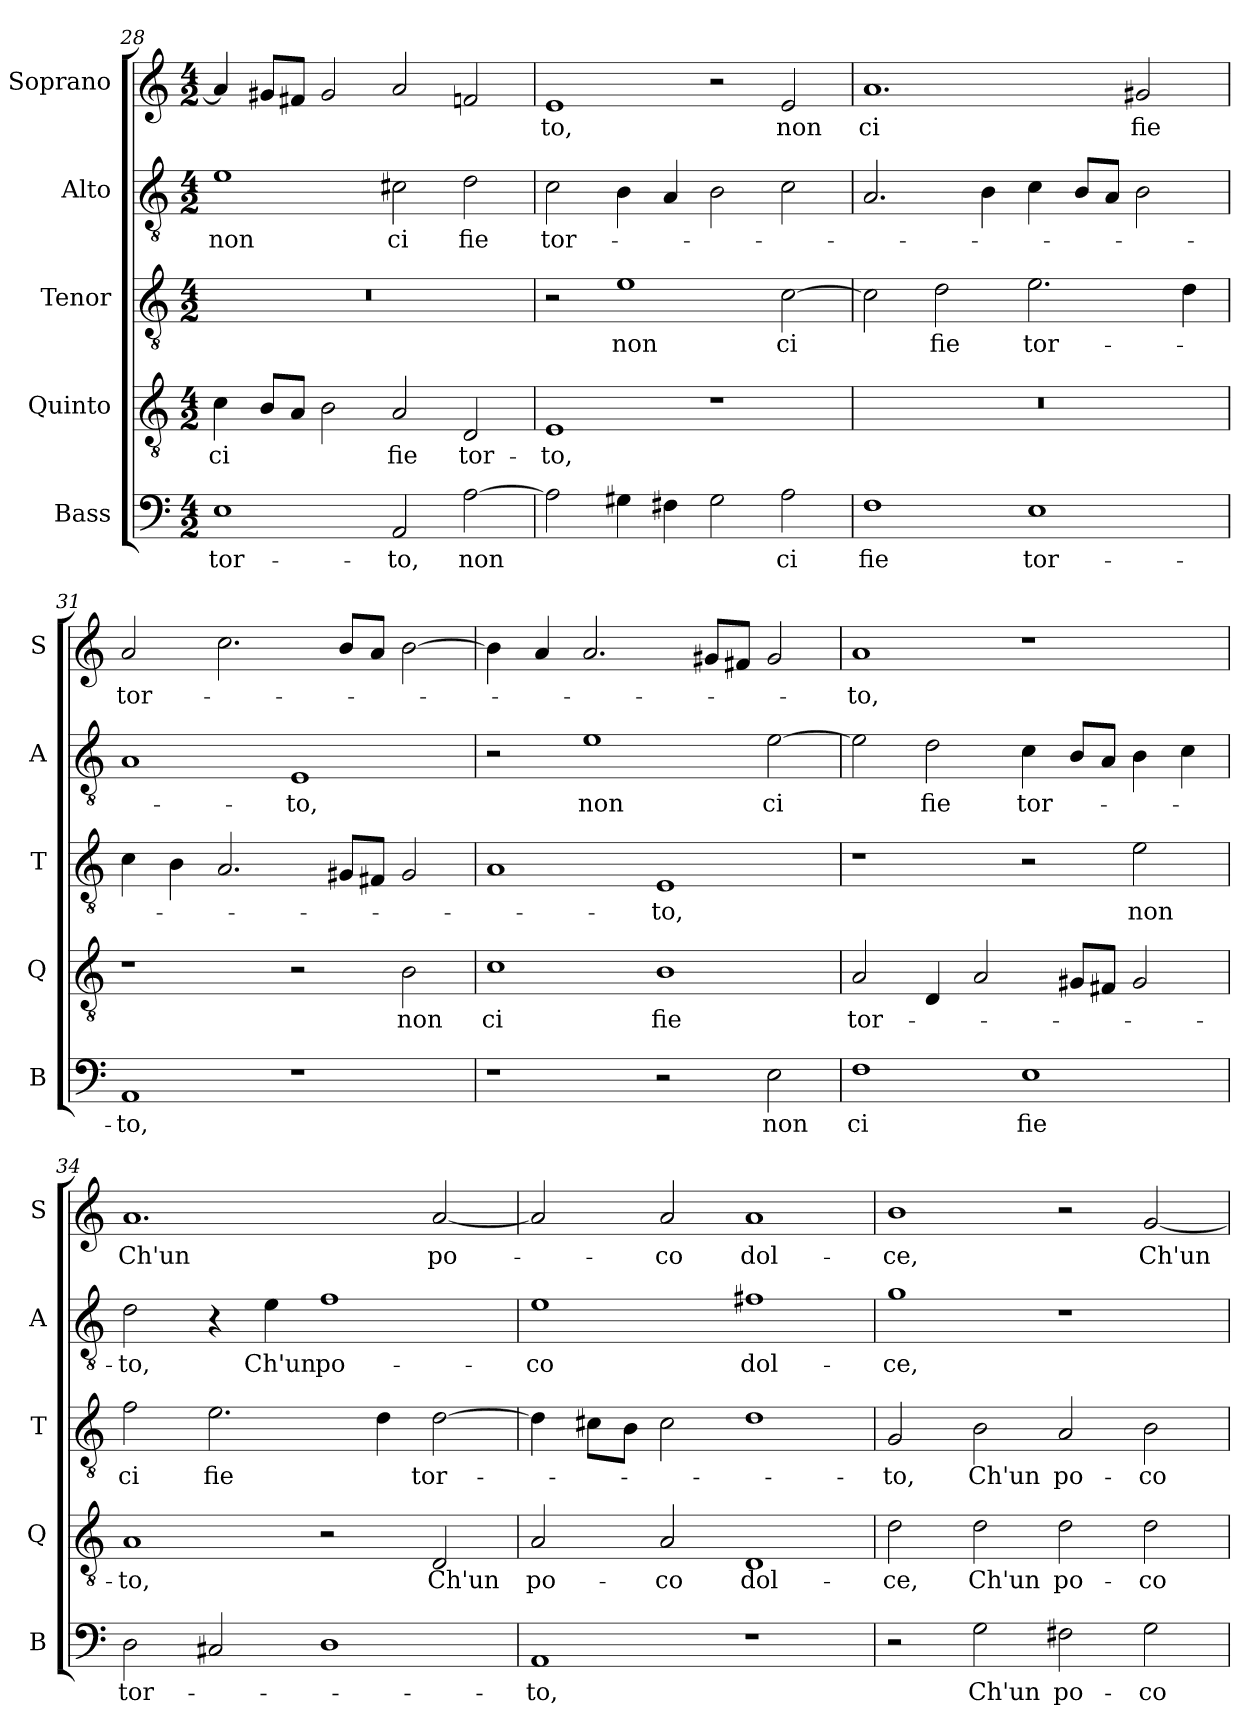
**kern	**text	**kern	**text	**kern	**text	**kern	**text	**kern	**text
*part5	*part5	*part4	*part4	*part3	*part3	*part2	*part2	*part1	*part1
*staff5	*staff5	*staff4	*staff4	*staff3	*staff3	*staff2	*staff2	*staff1	*staff1
*I"Bass	*	*I"Quinto	*	*I"Tenor	*	*I"Alto	*	*I"Soprano	*
*I'B	*	*I'Q	*	*I'T	*	*I'A	*	*I'S	*
*clefF4	*	*clefGv2	*	*clefGv2	*	*clefGv2	*	*clefG2	*
*k[]	*	*k[]	*	*k[]	*	*k[]	*	*k[]	*
*C:	*	*C:	*	*C:	*	*C:	*	*C:	*
*M4/2	*	*M4/2	*	*M4/2	*	*M4/2	*	*M4/2	*
=28	=28	=28	=28	=28	=28	=28	=28	=28	=28
!	!LO:LY:b	!	!LO:LY:b	!	!	!	!LO:LY:b	!	!
1E	tor-	4c\	ci	0r	.	1e	non	4a/]	.
.	.	8B/L	.	.	.	.	.	8g#X/L	.
.	.	8A/J	.	.	.	.	.	8f#X/J	.
.	.	2B\	.	.	.	.	.	2g#/	.
!	!LO:LY:b	!	!LO:LY:b	!	!	!	!LO:LY:b	!	!
2AA/	-to,	2A/	fie	.	.	2c#X\	ci	2a/	.
!	!LO:LY:b	!	!LO:LY:b	!	!	!	!LO:LY:b	!	!
[2A\	non	2D/	tor-	.	.	2d\	fie	2fn/	.
=29	=29	=29	=29	=29	=29	=29	=29	=29	=29
!	!	!	!LO:LY:b	!	!	!	!LO:LY:b	!	!LO:LY:b
2A\]	.	1E	-to,	2r	.	2c\	tor-	1e	-to,
!	!	!	!	!	!LO:LY:b	!	!	!	!
4G#X\	.	.	.	1e	non	4B\	.	.	.
4F#X\	.	.	.	.	.	4A/	.	.	.
2G#\	.	1r	.	.	.	2B\	.	2r	.
!	!LO:LY:b	!	!	!	!LO:LY:b	!	!	!	!LO:LY:b
2A\	ci	.	.	[2c\	ci	2c\	.	2e/	non
=30	=30	=30	=30	=30	=30	=30	=30	=30	=30
!	!LO:LY:b	!	!	!	!	!	!	!	!LO:LY:b
1F	fie	0r	.	2c\]	.	2.A/	.	1.a	ci
!	!	!	!	!	!LO:LY:b	!	!	!	!
.	.	.	.	2d\	fie	.	.	.	.
.	.	.	.	.	.	4B\	.	.	.
!	!LO:LY:b	!	!	!	!LO:LY:b	!	!	!	!
1E	tor-	.	.	2.e\	tor-	4c\	.	.	.
.	.	.	.	.	.	8B/L	.	.	.
.	.	.	.	.	.	8A/J	.	.	.
!	!	!	!	!	!	!	!	!	!LO:LY:b
.	.	.	.	.	.	2B\	.	2g#X/	fie
.	.	.	.	4d\	.	.	.	.	.
!!LO:PB:g=z
=31	=31	=31	=31	=31	=31	=31	=31	=31	=31
!	!LO:LY:b	!	!	!	!	!	!	!	!LO:LY:b
1AA	-to,	1r	.	4c\	.	1A	.	2a/	tor-
.	.	.	.	4B\	.	.	.	.	.
.	.	.	.	2.A/	.	.	.	2.cc\	.
!	!	!	!	!	!	!	!LO:LY:b	!	!
1r	.	2r	.	.	.	1E	-to,	.	.
.	.	.	.	8G#X/L	.	.	.	8b/L	.
.	.	.	.	8F#X/J	.	.	.	8a/J	.
!	!	!	!LO:LY:b	!	!	!	!	!	!
.	.	2B\	non	2G#/	.	.	.	[2b\	.
=32	=32	=32	=32	=32	=32	=32	=32	=32	=32
!	!	!	!LO:LY:b	!	!	!	!	!	!
1r	.	1c	ci	1A	.	2r	.	4b\]	.
.	.	.	.	.	.	.	.	4a/	.
!	!	!	!	!	!	!	!LO:LY:b	!	!
.	.	.	.	.	.	1e	non	2.a/	.
!	!	!	!LO:LY:b	!	!LO:LY:b	!	!	!	!
2r	.	1B	fie	1E	-to,	.	.	.	.
.	.	.	.	.	.	.	.	8g#X/L	.
.	.	.	.	.	.	.	.	8f#X/J	.
!	!LO:LY:b	!	!	!	!	!	!LO:LY:b	!	!
2E\	non	.	.	.	.	[2e\	ci	2g#/	.
=33	=33	=33	=33	=33	=33	=33	=33	=33	=33
!	!LO:LY:b	!	!LO:LY:b	!	!	!	!	!	!LO:LY:b
1F	ci	2A/	tor-	1r	.	2e\]	.	1a	-to,
!	!	!	!	!	!	!	!LO:LY:b	!	!
.	.	4D/	.	.	.	2d\	fie	.	.
.	.	2A/	.	.	.	.	.	.	.
!	!LO:LY:b	!	!	!	!	!	!LO:LY:b	!	!
1E	fie	.	.	2r	.	4c\	tor-	1r	.
.	.	8G#X/L	.	.	.	8B/L	.	.	.
.	.	8F#X/J	.	.	.	8A/J	.	.	.
!	!	!	!	!	!LO:LY:b	!	!	!	!
.	.	2G#/	.	2e\	non	4B\	.	.	.
.	.	.	.	.	.	4c\	.	.	.
=34	=34	=34	=34	=34	=34	=34	=34	=34	=34
!	!LO:LY:b	!	!LO:LY:b	!	!LO:LY:b	!	!LO:LY:b	!	!LO:LY:b
2D\	tor-	1A	-to,	2f\	ci	2d\	-to,	1.a	Ch'un
!	!	!	!	!	!LO:LY:b	!	!	!	!
2C#X/	.	.	.	2.e\	fie	4r	.	.	.
!	!	!	!	!	!	!	!LO:LY:b	!	!
.	.	.	.	.	.	4e\	Ch'un	.	.
!	!	!	!	!	!	!	!LO:LY:b	!	!
1D	.	2r	.	.	.	1f	po-	.	.
.	.	.	.	4d\	.	.	.	.	.
!	!	!	!LO:LY:b	!	!LO:LY:b	!	!	!	!LO:LY:b
.	.	2D/	Ch'un	[2d\	tor-	.	.	[2a/	po-
!!LO:LB:g=z
=35	=35	=35	=35	=35	=35	=35	=35	=35	=35
!	!LO:LY:b	!	!LO:LY:b	!	!	!	!LO:LY:b	!	!
1AA	-to,	2A/	po-	4d\]	.	1e	-co	2a/]	.
.	.	.	.	8c#X\L	.	.	.	.	.
.	.	.	.	8B\J	.	.	.	.	.
!	!	!	!LO:LY:b	!	!	!	!	!	!LO:LY:b
.	.	2A/	-co	2c#\	.	.	.	2a/	-co
!	!	!	!LO:LY:b	!	!	!	!LO:LY:b	!	!LO:LY:b
1r	.	1D	dol-	1d	.	1f#X	dol-	1a	dol-
=36	=36	=36	=36	=36	=36	=36	=36	=36	=36
!	!	!	!LO:LY:b	!	!LO:LY:b	!	!LO:LY:b	!	!LO:LY:b
2r	.	2d\	-ce,	2G/	-to,	1g	-ce,	1b	-ce,
!	!LO:LY:b	!	!LO:LY:b	!	!LO:LY:b	!	!	!	!
2G\	Ch'un	2d\	Ch'un	2B\	Ch'un	.	.	.	.
!	!LO:LY:b	!	!LO:LY:b	!	!LO:LY:b	!	!	!	!
2F#X\	po-	2d\	po-	2A/	po-	1r	.	2r	.
!	!LO:LY:b	!	!LO:LY:b	!	!LO:LY:b	!	!	!	!LO:LY:b
2G\	-co	2d\	-co	2B\	-co	.	.	[2g/	Ch'un
=	=	=	=	=	=	=	=	=	=
*-	*-	*-	*-	*-	*-	*-	*-	*-	*-
